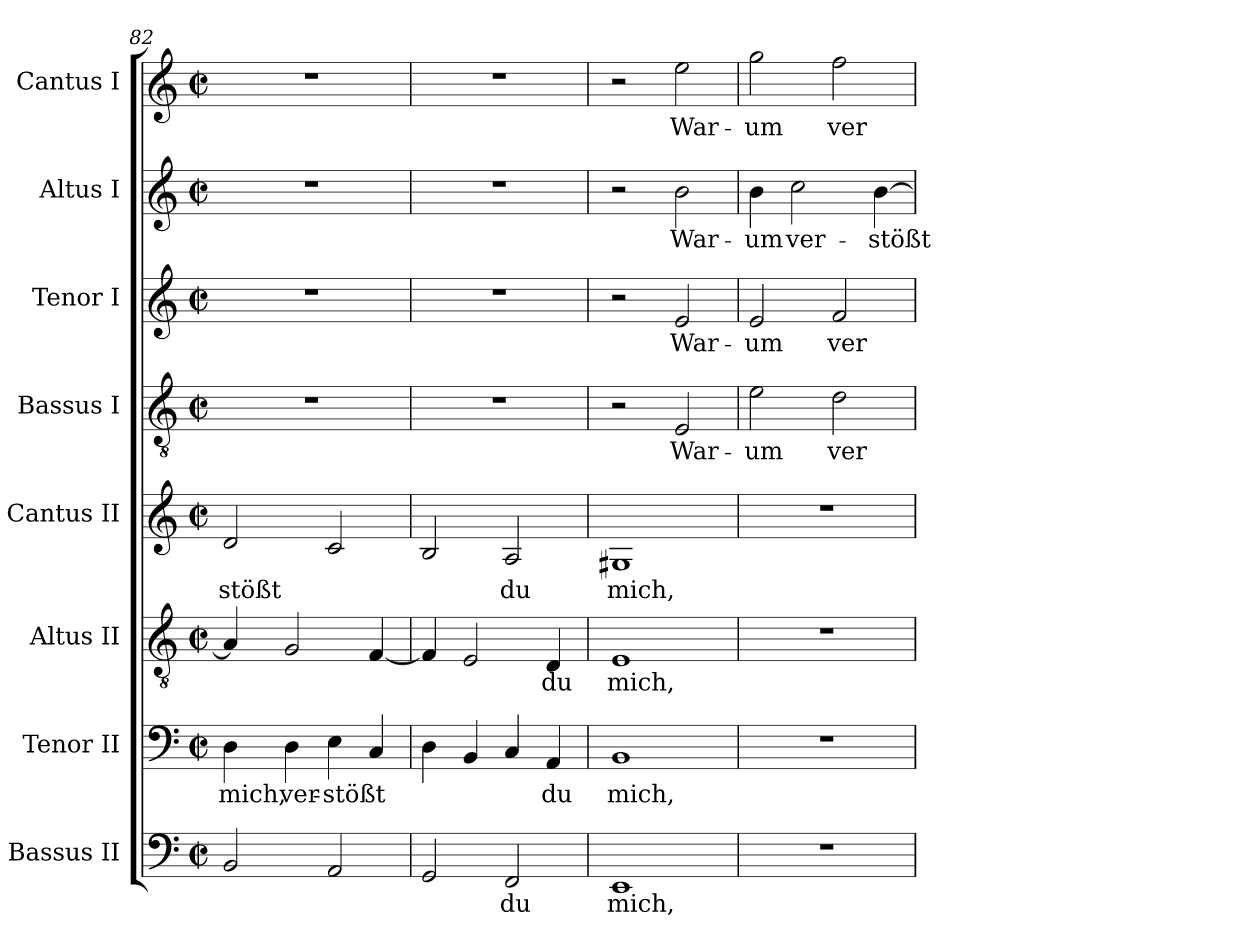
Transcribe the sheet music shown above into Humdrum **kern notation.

**kern	**text	**kern	**text	**kern	**text	**kern	**text	**kern	**text	**kern	**text	**kern	**text	**kern	**text
*part8	*part8	*part7	*part7	*part6	*part6	*part5	*part5	*part4	*part4	*part3	*part3	*part2	*part2	*part1	*part1
*staff8	*staff8	*staff7	*staff7	*staff6	*staff6	*staff5	*staff5	*staff4	*staff4	*staff3	*staff3	*staff2	*staff2	*staff1	*staff1
*I"Bassus II	*	*I"Tenor II	*	*I"Altus II	*	*I"Cantus II	*	*I"Bassus I	*	*I"Tenor I	*	*I"Altus I	*	*I"Cantus I	*
*I'B2	*	*I'T2	*	*I'A2	*	*I'C2	*	*I'B1	*	*I'T1	*	*I'A1	*	*I'C1	*
*clefF4	*	*clefF4	*	*clefGv2	*	*clefG2	*	*clefGv2	*	*clefG2	*	*clefG2	*	*clefG2	*
*k[]	*	*k[]	*	*k[]	*	*k[]	*	*k[]	*	*k[]	*	*k[]	*	*k[]	*
*C:	*	*C:	*	*C:	*	*C:	*	*C:	*	*C:	*	*C:	*	*C:	*
*M2/2	*	*M2/2	*	*M2/2	*	*M2/2	*	*M2/2	*	*M2/2	*	*M2/2	*	*M2/2	*
*met(c|)	*	*met(c|)	*	*met(c|)	*	*met(c|)	*	*met(c|)	*	*met(c|)	*	*met(c|)	*	*met(c|)	*
=82	=82	=82	=82	=82	=82	=82	=82	=82	=82	=82	=82	=82	=82	=82	=82
!	!	!	!LO:LY:b	!	!	!	!	!	!	!	!	!	!	!	!
!	!	!	!	!	!	!	!LO:LY:b	!	!	!	!	!	!	!	!
2BB/	.	4D\	mich,	4A/]	.	2d/	-stößt	1r	.	1r	.	1r	.	1r	.
!	!	!	!LO:LY:b	!	!	!	!	!	!	!	!	!	!	!	!
.	.	4D\	ver-	2G/	.	.	.	.	.	.	.	.	.	.	.
!	!	!	!LO:LY:b	!	!	!	!	!	!	!	!	!	!	!	!
2AA/	.	4E\	-stößt	.	.	2c/	.	.	.	.	.	.	.	.	.
.	.	4C/	.	[4F/	.	.	.	.	.	.	.	.	.	.	.
=83	=83	=83	=83	=83	=83	=83	=83	=83	=83	=83	=83	=83	=83	=83	=83
2GG/	.	4D\	.	4F/]	.	2B/	.	1r	.	1r	.	1r	.	1r	.
.	.	4BB/	.	2E/	.	.	.	.	.	.	.	.	.	.	.
!	!LO:LY:b	!	!	!	!	!	!	!	!	!	!	!	!	!	!
!	!	!	!	!	!	!	!LO:LY:b	!	!	!	!	!	!	!	!
2FF/	du	4C/	.	.	.	2A/	du	.	.	.	.	.	.	.	.
!	!	!	!LO:LY:b	!	!	!	!	!	!	!	!	!	!	!	!
!	!	!	!	!	!LO:LY:b	!	!	!	!	!	!	!	!	!	!
.	.	4AA/	du	4D/	du	.	.	.	.	.	.	.	.	.	.
=84	=84	=84	=84	=84	=84	=84	=84	=84	=84	=84	=84	=84	=84	=84	=84
!	!LO:LY:b	!	!	!	!	!	!	!	!	!	!	!	!	!	!
!	!	!	!LO:LY:b	!	!	!	!	!	!	!	!	!	!	!	!
!	!	!	!	!	!LO:LY:b	!	!	!	!	!	!	!	!	!	!
!	!	!	!	!	!	!	!LO:LY:b	!	!	!	!	!	!	!	!
1EE	mich,	1BB	mich,	1E	mich,	1G#X	mich,	2r	.	2r	.	2r	.	2r	.
!	!	!	!	!	!	!	!	!	!LO:LY:b	!	!	!	!	!	!
!	!	!	!	!	!	!	!	!	!	!	!LO:LY:b	!	!	!	!
!	!	!	!	!	!	!	!	!	!	!	!	!	!LO:LY:b	!	!
!	!	!	!	!	!	!	!	!	!	!	!	!	!	!	!LO:LY:b
.	.	.	.	.	.	.	.	2E/	War-	2e/	War-	2b\	War-	2ee\	War-
=85	=85	=85	=85	=85	=85	=85	=85	=85	=85	=85	=85	=85	=85	=85	=85
!	!	!	!	!	!	!	!	!	!LO:LY:b	!	!	!	!	!	!
!	!	!	!	!	!	!	!	!	!	!	!LO:LY:b	!	!	!	!
!	!	!	!	!	!	!	!	!	!	!	!	!	!LO:LY:b	!	!
!	!	!	!	!	!	!	!	!	!	!	!	!	!	!	!LO:LY:b
1r	.	1r	.	1r	.	1r	.	2e\	-um	2e/	-um	4b\	-um	2gg\	-um
!	!	!	!	!	!	!	!	!	!	!	!	!	!LO:LY:b	!	!
.	.	.	.	.	.	.	.	.	.	.	.	2cc\	ver-	.	.
!	!	!	!	!	!	!	!	!	!LO:LY:b	!	!	!	!	!	!
!	!	!	!	!	!	!	!	!	!	!	!LO:LY:b	!	!	!	!
!	!	!	!	!	!	!	!	!	!	!	!	!	!	!	!LO:LY:b
.	.	.	.	.	.	.	.	2d\	ver-	2f/	ver-	.	.	2ff\	ver-
!	!	!	!	!	!	!	!	!	!	!	!	!	!LO:LY:b	!	!
.	.	.	.	.	.	.	.	.	.	.	.	[4b\	-stößt	.	.
=	=	=	=	=	=	=	=	=	=	=	=	=	=	=	=
*-	*-	*-	*-	*-	*-	*-	*-	*-	*-	*-	*-	*-	*-	*-	*-
